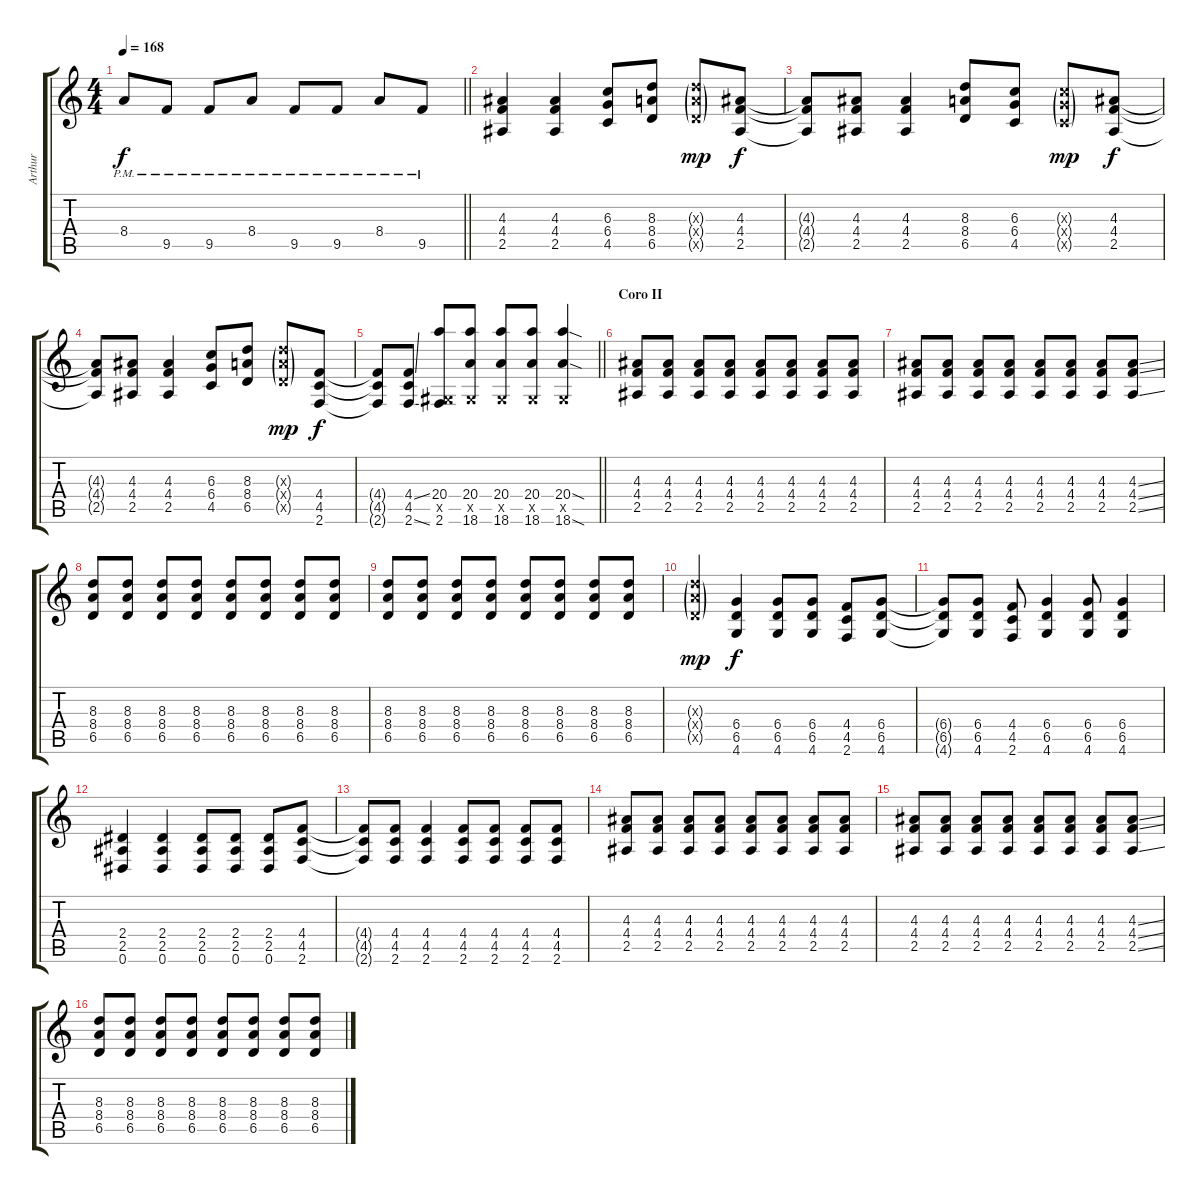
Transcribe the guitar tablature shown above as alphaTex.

\track ("Arthur" "Arthur") {instrument overdrivenguitar}
\staff {score tabs}
\tuning (Eb4 Bb3 Gb3 Db3 Ab2 Eb2) {hide}
\ts (4 4)
\tempo 168
\clef g2
\barLineRight lightlight
\ks c
8.4{pm}.8{dy f} 9.5{pm}.8 9.5{pm}.8 8.4{pm}.8 9.5{pm}.8 9.5{pm}.8 8.4{pm}.8 9.5{pm}.8 |
(4.3 4.4 2.5).4 (4.3 4.4 2.5).4 (6.3 6.4 4.5).8 (8.3 8.4 6.5).8 (8.3{g x} 8.4{g x} 6.5{g x}).8{dy mp} (4.3 4.4 2.5).8{dy f} |
(4.3{t} 4.4{t} 2.5{t}).8 (4.3 4.4 2.5).8 (4.3 4.4 2.5).4 (8.3 8.4 6.5).8 (6.3 6.4 4.5).8 (6.3{g x} 6.4{g x} 4.5{g x}).8{dy mp} (4.3 4.4 2.5).8{dy f} |
(4.3{t} 4.4{t} 2.5{t}).8 (4.3 4.4 2.5).8 (4.3 4.4 2.5).4 (6.3 6.4 4.5).8 (8.3 8.4 6.5).8 (8.3{g x} 8.4{g x} 6.5{g x}).8{dy mp} (4.4 4.5 2.6).8{dy f} |
\barLineRight lightlight
(4.4{t} 4.5{t} 2.6{t}).8 (4.4{ss} 4.5 2.6{ss}).8 (20.4 0.5{x} 2.6).8 (20.4 0.5{x} 18.6).8 (20.4 0.5{x} 18.6).8 (20.4 0.5{x} 18.6).8 (20.4{sod} 0.5{x} 18.6{sod}).4 |
\section ("" "Coro II")
(4.3 4.4 2.5).8 (4.3 4.4 2.5).8 (4.3 4.4 2.5).8 (4.3 4.4 2.5).8 (4.3 4.4 2.5).8 (4.3 4.4 2.5).8 (4.3 4.4 2.5).8 (4.3 4.4 2.5).8 |
(4.3 4.4 2.5).8 (4.3 4.4 2.5).8 (4.3 4.4 2.5).8 (4.3 4.4 2.5).8 (4.3 4.4 2.5).8 (4.3 4.4 2.5).8 (4.3 4.4 2.5).8 (4.3{ss} 4.4{ss} 2.5{ss}).8 |
(8.3 8.4 6.5).8 (8.3 8.4 6.5).8 (8.3 8.4 6.5).8 (8.3 8.4 6.5).8 (8.3 8.4 6.5).8 (8.3 8.4 6.5).8 (8.3 8.4 6.5).8 (8.3 8.4 6.5).8 |
(8.3 8.4 6.5).8 (8.3 8.4 6.5).8 (8.3 8.4 6.5).8 (8.3 8.4 6.5).8 (8.3 8.4 6.5).8 (8.3 8.4 6.5).8 (8.3 8.4 6.5).8 (8.3 8.4 6.5).8 |
(8.3{g x} 8.4{g x} 6.5{g x}).4{dy mp} (6.4 6.5 4.6).4{dy f} (6.4 6.5 4.6).8 (6.4 6.5 4.6).8 (4.4 4.5 2.6).8 (6.4 6.5 4.6).8 |
(6.4{t} 6.5{t} 4.6{t}).8 (6.4 6.5 4.6).8 (4.4 4.5 2.6).8 (6.4 6.5 4.6).4 (6.4 6.5 4.6).8 (6.4 6.5 4.6).4 |
(2.4 2.5 0.6).4 (2.4 2.5 0.6).4 (2.4 2.5 0.6).8 (2.4 2.5 0.6).8 (2.4 2.5 0.6).8 (4.4 4.5 2.6).8 |
(4.4{t} 4.5{t} 2.6{t}).8 (4.4 4.5 2.6).8 (4.4 4.5 2.6).4 (4.4 4.5 2.6).8 (4.4 4.5 2.6).8 (4.4 4.5 2.6).8 (4.4 4.5 2.6).8 |
(4.3 4.4 2.5).8 (4.3 4.4 2.5).8 (4.3 4.4 2.5).8 (4.3 4.4 2.5).8 (4.3 4.4 2.5).8 (4.3 4.4 2.5).8 (4.3 4.4 2.5).8 (4.3 4.4 2.5).8 |
(4.3 4.4 2.5).8 (4.3 4.4 2.5).8 (4.3 4.4 2.5).8 (4.3 4.4 2.5).8 (4.3 4.4 2.5).8 (4.3 4.4 2.5).8 (4.3 4.4 2.5).8 (4.3{ss} 4.4{ss} 2.5{ss}).8 |
(8.3 8.4 6.5).8 (8.3 8.4 6.5).8 (8.3 8.4 6.5).8 (8.3 8.4 6.5).8 (8.3 8.4 6.5).8 (8.3 8.4 6.5).8 (8.3 8.4 6.5).8 (8.3 8.4 6.5).8
